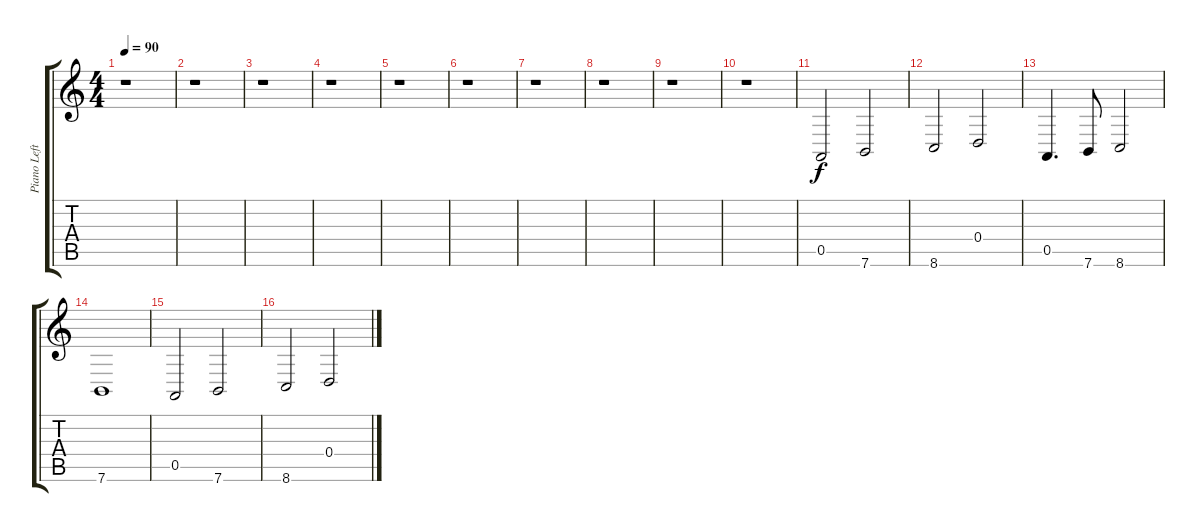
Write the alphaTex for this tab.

\track ("Piano Left Hand" "Piano Left") {instrument acousticgrandpiano}
\staff {score tabs}
\tuning (E4 B3 G3 D3 A2 E2) {hide}
\ts (4 4)
\tempo 90
\clef g2
\ks c
r.1{dy f} |
r.1 |
r.1 |
r.1 |
r.1 |
r.1 |
r.1 |
r.1 |
r.1 |
r.1 |
0.5.2 7.6.2 |
8.6.2 0.4.2 |
0.5.4{d} 7.6.8 8.6.2 |
7.6.1 |
0.5.2 7.6.2 |
8.6.2 0.4.2
